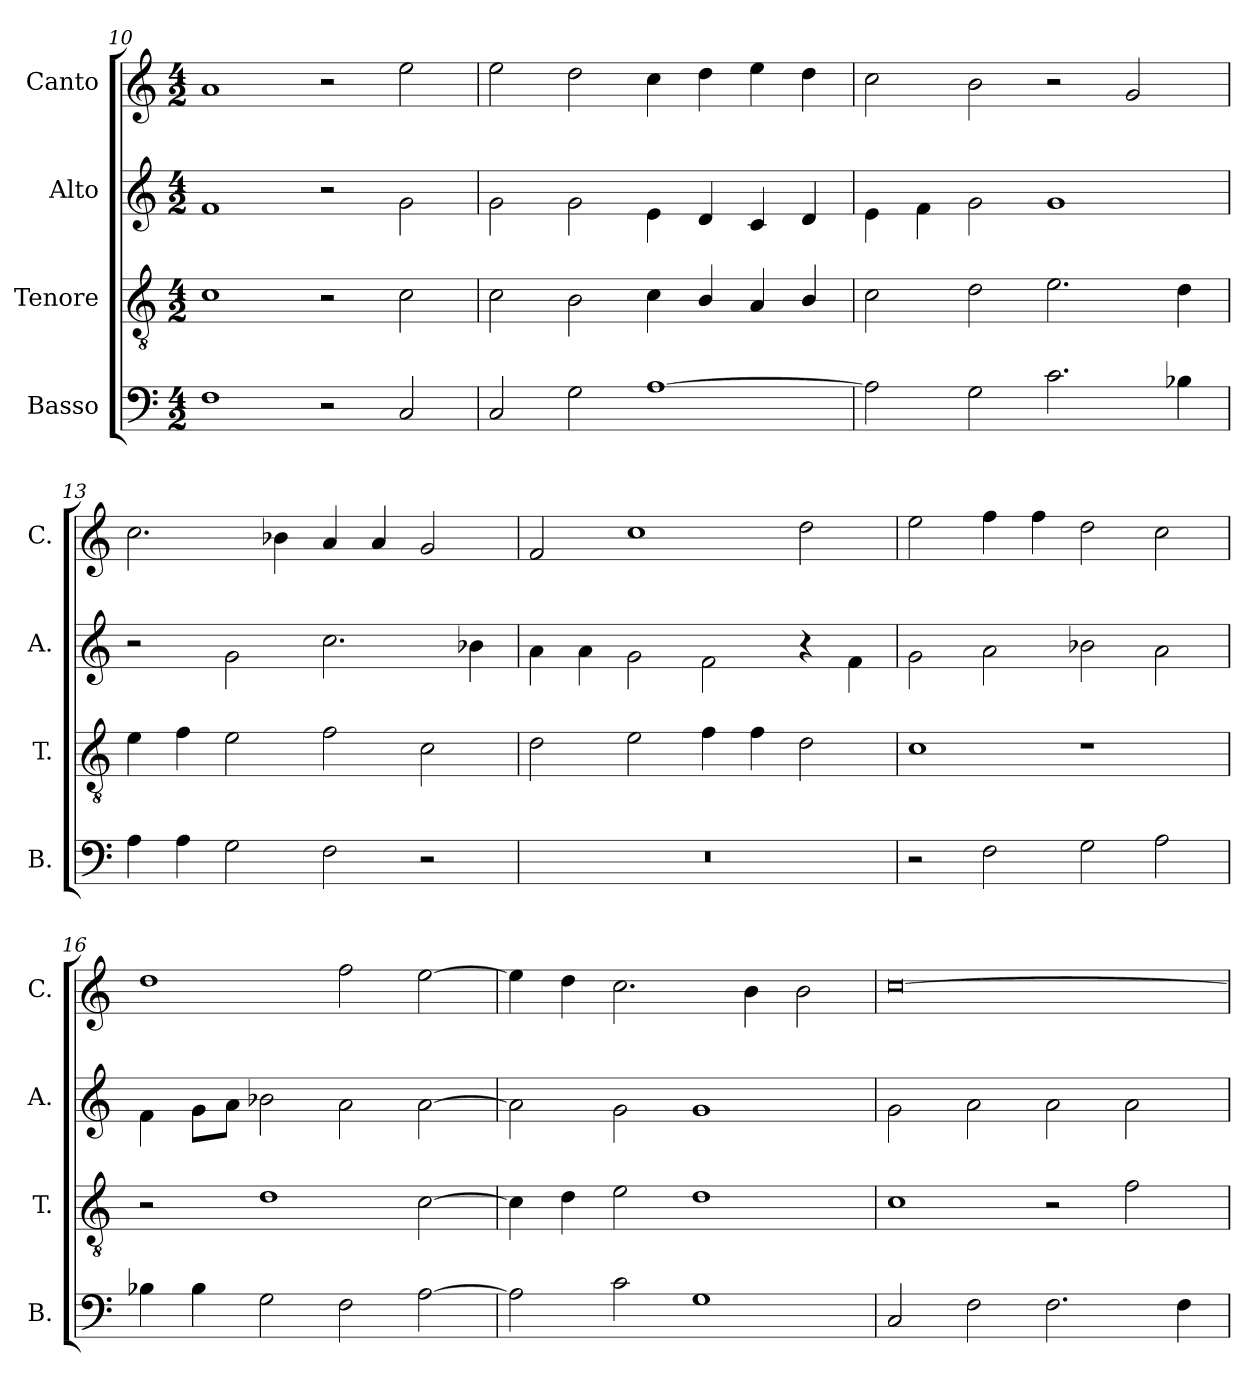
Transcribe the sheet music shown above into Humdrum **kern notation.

**kern	**kern	**kern	**kern
*part4	*part3	*part2	*part1
*staff4	*staff3	*staff2	*staff1
*I"Basso	*I"Tenore	*I"Alto	*I"Canto
*I'B.	*I'T.	*I'A.	*I'C.
*clefF4	*clefGv2	*clefG2	*clefG2
*k[]	*k[]	*k[]	*k[]
*M4/2	*M4/2	*M4/2	*M4/2
=10	=10	=10	=10
1F	1c	1f	1a
2r	2r	2r	2r
2C/	2c\	2g\	2ee\
=11	=11	=11	=11
2C/	2c\	2g\	2ee\
2G\	2B\	2g\	2dd\
[1A	4c\	4e\	4cc\
.	4B/	4d/	4dd\
.	4A/	4c/	4ee\
.	4B/	4d/	4dd\
=12	=12	=12	=12
2A\]	2c\	4e\	2cc\
.	.	4f\	.
2G\	2d\	2g\	2b\
2.c\	2.e\	1g	2r
.	.	.	2g/
4B-X\	4d\	.	.
=13	=13	=13	=13
4A\	4e\	2r	2.cc\
4A\	4f\	.	.
2G\	2e\	2g\	.
.	.	.	4b-X\
2F\	2f\	2.cc\	4a/
.	.	.	4a/
2r	2c\	.	2g/
.	.	4b-X\	.
!!LO:PB:g=z
=14	=14	=14	=14
0r	2d\	4a\	2f/
.	.	4a\	.
.	2e\	2g\	1cc
.	4f\	2f\	.
.	4f\	.	.
.	2d\	4r	2dd\
.	.	4f\	.
=15	=15	=15	=15
2r	1c	2g\	2ee\
2F\	.	2a\	4ff\
.	.	.	4ff\
2G\	1r	2b-X\	2dd\
2A\	.	2a\	2cc\
=16	=16	=16	=16
4B-X\	2r	4f\	1dd
4B-\	.	8g\L	.
.	.	8a\J	.
2G\	1d	2b-X\	.
2F\	.	2a\	2ff\
[2A\	[2c\	[2a\	[2ee\
=17	=17	=17	=17
2A\]	4c\]	2a\]	4ee\]
.	4d\	.	4dd\
2c\	2e\	2g\	2.cc\
1G	1d	1g	.
.	.	.	4b\
.	.	.	2b\
!!LO:LB:g=z
=18	=18	=18	=18
2C/	1c	2g\	[0cc
2F\	.	2a\	.
2.F\	2r	2a\	.
.	2f\	2a\	.
4F\	.	.	.
=	=	=	=
*-	*-	*-	*-
